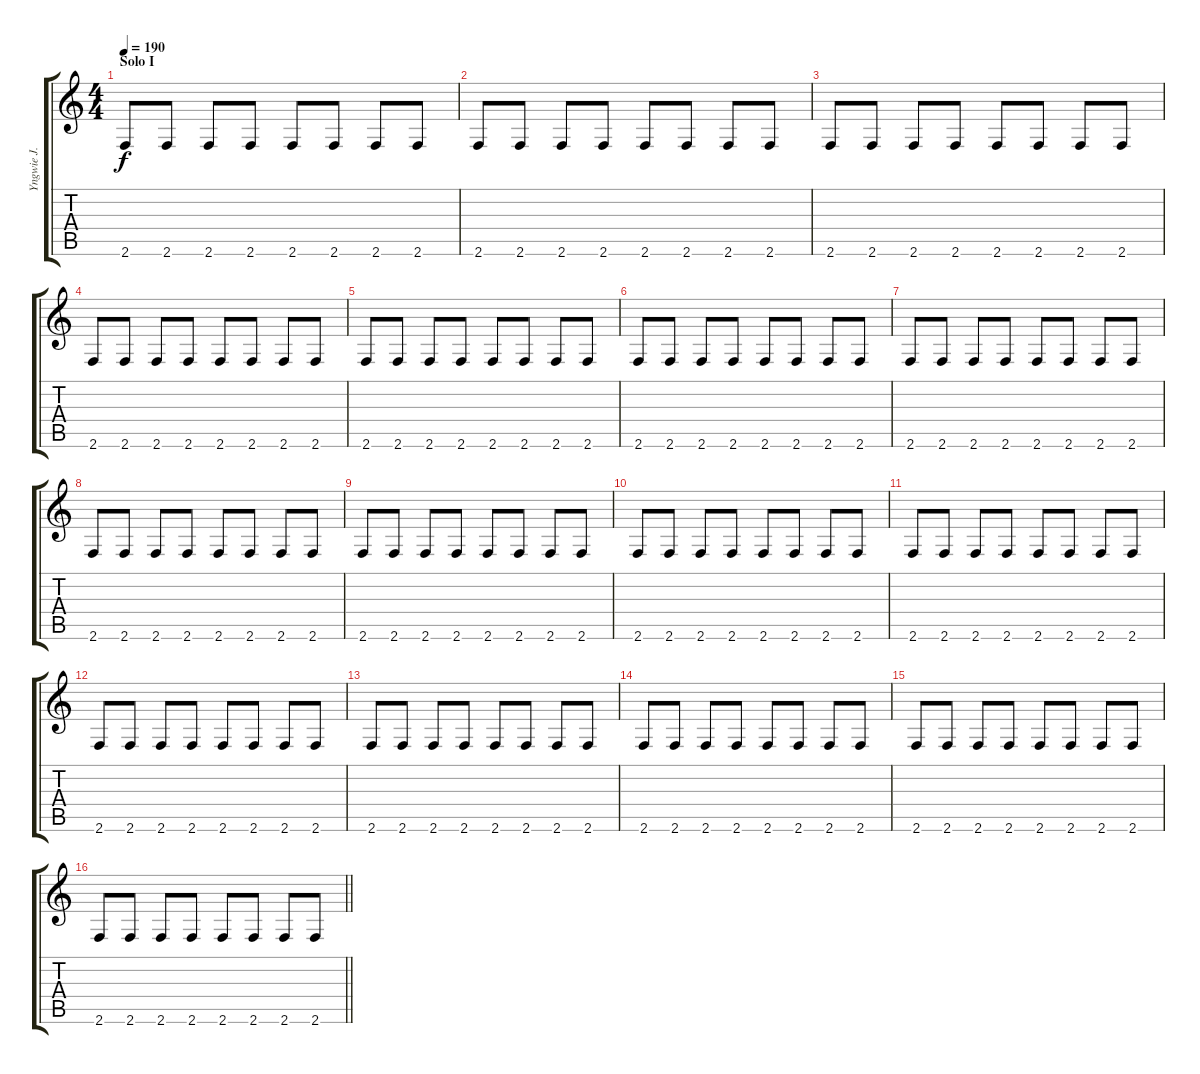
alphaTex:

\track ("Yngwie J. Malmsteen" "Yngwie J. ") {instrument overdrivenguitar}
\staff {score tabs}
\tuning (Eb4 Bb3 Gb3 Db3 Ab2 Eb2) {hide}
\ts (4 4)
\section ("" "Solo I")
\tempo 190
\clef g2
\ks c
2.6.8{dy f} 2.6.8 2.6.8 2.6.8 2.6.8 2.6.8 2.6.8 2.6.8 |
2.6.8 2.6.8 2.6.8 2.6.8 2.6.8 2.6.8 2.6.8 2.6.8 |
2.6.8 2.6.8 2.6.8 2.6.8 2.6.8 2.6.8 2.6.8 2.6.8 |
2.6.8 2.6.8 2.6.8 2.6.8 2.6.8 2.6.8 2.6.8 2.6.8 |
2.6.8 2.6.8 2.6.8 2.6.8 2.6.8 2.6.8 2.6.8 2.6.8 |
2.6.8 2.6.8 2.6.8 2.6.8 2.6.8 2.6.8 2.6.8 2.6.8 |
2.6.8 2.6.8 2.6.8 2.6.8 2.6.8 2.6.8 2.6.8 2.6.8 |
2.6.8 2.6.8 2.6.8 2.6.8 2.6.8 2.6.8 2.6.8 2.6.8 |
2.6.8 2.6.8 2.6.8 2.6.8 2.6.8 2.6.8 2.6.8 2.6.8 |
2.6.8 2.6.8 2.6.8 2.6.8 2.6.8 2.6.8 2.6.8 2.6.8 |
2.6.8 2.6.8 2.6.8 2.6.8 2.6.8 2.6.8 2.6.8 2.6.8 |
2.6.8 2.6.8 2.6.8 2.6.8 2.6.8 2.6.8 2.6.8 2.6.8 |
2.6.8 2.6.8 2.6.8 2.6.8 2.6.8 2.6.8 2.6.8 2.6.8 |
2.6.8 2.6.8 2.6.8 2.6.8 2.6.8 2.6.8 2.6.8 2.6.8 |
2.6.8 2.6.8 2.6.8 2.6.8 2.6.8 2.6.8 2.6.8 2.6.8 |
\barLineRight lightlight
2.6.8 2.6.8 2.6.8 2.6.8 2.6.8 2.6.8 2.6.8 2.6.8
